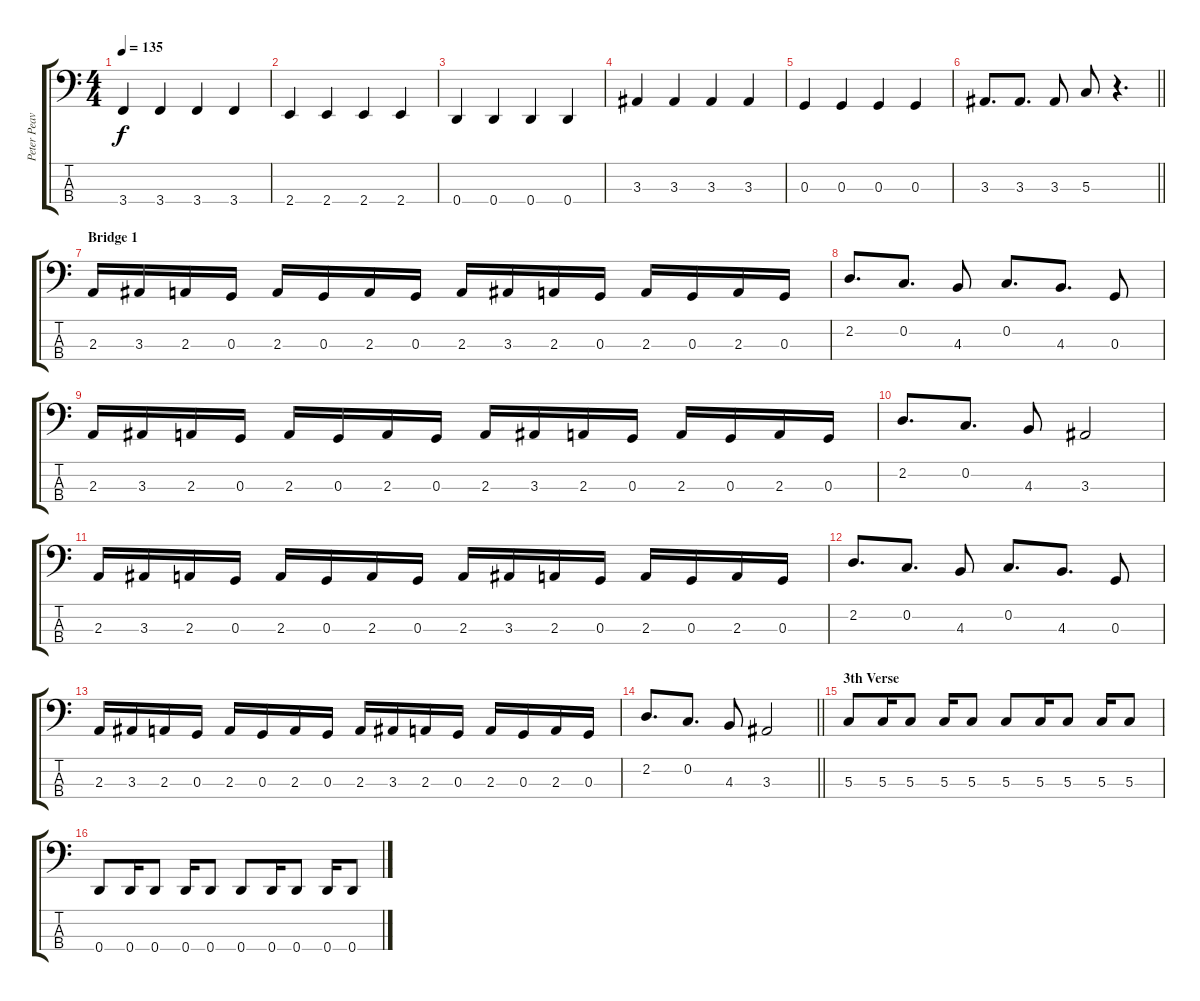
\track ("Peter Peavy Wagner" "Peter Peav") {instrument electricbassfinger}
\staff {score tabs}
\tuning (F2 C2 G1 D1) {hide}
\ts (4 4)
\tempo 135
\clef f4
\ks c
3.4.4{dy f} 3.4.4 3.4.4 3.4.4 |
2.4.4 2.4.4 2.4.4 2.4.4 |
0.4.4 0.4.4 0.4.4 0.4.4 |
3.3.4 3.3.4 3.3.4 3.3.4 |
0.3.4 0.3.4 0.3.4 0.3.4 |
\barLineRight lightlight
3.3.8{d} 3.3.8{d} 3.3.8 5.3.8 r.4{d} |
\section ("" "Bridge 1")
2.3.16 3.3.16 2.3.16 0.3.16 2.3.16 0.3.16 2.3.16 0.3.16 2.3.16 3.3.16 2.3.16 0.3.16 2.3.16 0.3.16 2.3.16 0.3.16 |
2.2.8{d} 0.2.8{d} 4.3.8 0.2.8{d} 4.3.8{d} 0.3.8 |
2.3.16 3.3.16 2.3.16 0.3.16 2.3.16 0.3.16 2.3.16 0.3.16 2.3.16 3.3.16 2.3.16 0.3.16 2.3.16 0.3.16 2.3.16 0.3.16 |
2.2.8{d} 0.2.8{d} 4.3.8 3.3.2 |
2.3.16 3.3.16 2.3.16 0.3.16 2.3.16 0.3.16 2.3.16 0.3.16 2.3.16 3.3.16 2.3.16 0.3.16 2.3.16 0.3.16 2.3.16 0.3.16 |
2.2.8{d} 0.2.8{d} 4.3.8 0.2.8{d} 4.3.8{d} 0.3.8 |
2.3.16 3.3.16 2.3.16 0.3.16 2.3.16 0.3.16 2.3.16 0.3.16 2.3.16 3.3.16 2.3.16 0.3.16 2.3.16 0.3.16 2.3.16 0.3.16 |
\barLineRight lightlight
2.2.8{d} 0.2.8{d} 4.3.8 3.3.2 |
\section ("" "3th Verse")
5.3.8 5.3.16 5.3.8 5.3.16 5.3.8 5.3.8 5.3.16 5.3.8 5.3.16 5.3.8 |
0.4.8 0.4.16 0.4.8 0.4.16 0.4.8 0.4.8 0.4.16 0.4.8 0.4.16 0.4.8
